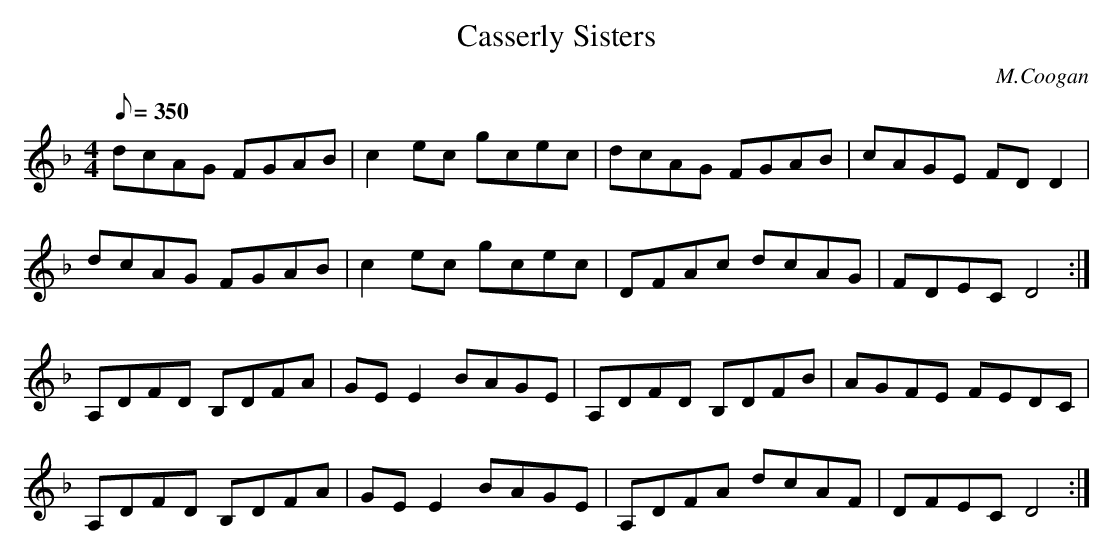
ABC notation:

X:1
T: Casserly Sisters
C: M.Coogan
L: 1/8
M: 4/4
Q: 350
K: Dm
dcAG FGAB | c2 ec gcec | dcAG FGAB | cAGE FD D2 |
dcAG FGAB | c2 ec gcec | DFAc dcAG | FDEC D4 :|
A,DFD B,DFA | GE E2 BAGE | A,DFD B,DFB | AGFE FEDC |
A,DFD B,DFA | GE E2 BAGE | A,DFA dcAF | DFEC D4 :|
